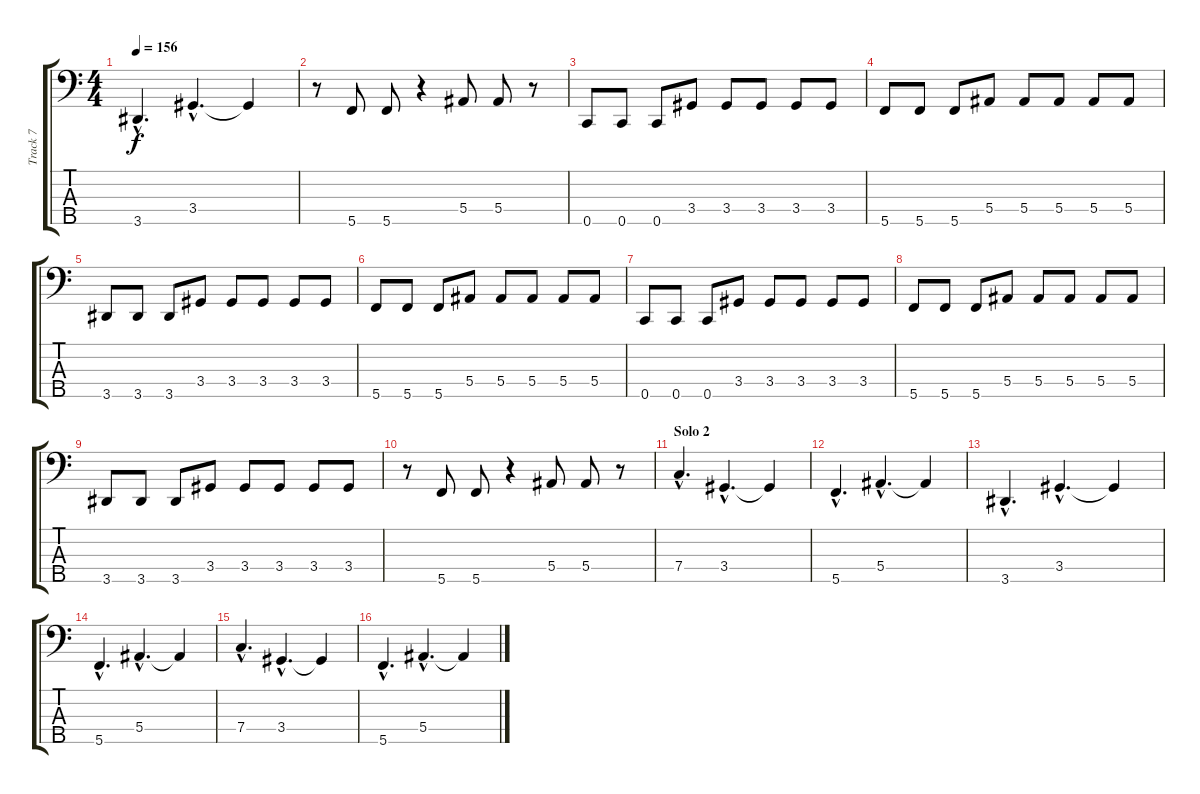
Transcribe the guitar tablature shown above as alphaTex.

\track ("Track 7" "Track 7") {instrument electricbasspick}
\staff {score tabs}
\tuning (Ab2 Eb2 Bb1 F1 C1) {hide}
\ts (4 4)
\tempo 156
\clef f4
\ks c
3.5{hac}.4{d dy f} 3.4{hac}.4{d} 3.4{t}.4 |
r.8 5.5.8 5.5.8 r.4 5.4.8 5.4.8 r.8 |
0.5.8 0.5.8 0.5.8 3.4.8 3.4.8 3.4.8 3.4.8 3.4.8 |
5.5.8 5.5.8 5.5.8 5.4.8 5.4.8 5.4.8 5.4.8 5.4.8 |
3.5.8 3.5.8 3.5.8 3.4.8 3.4.8 3.4.8 3.4.8 3.4.8 |
5.5.8 5.5.8 5.5.8 5.4.8 5.4.8 5.4.8 5.4.8 5.4.8 |
0.5.8 0.5.8 0.5.8 3.4.8 3.4.8 3.4.8 3.4.8 3.4.8 |
5.5.8 5.5.8 5.5.8 5.4.8 5.4.8 5.4.8 5.4.8 5.4.8 |
3.5.8 3.5.8 3.5.8 3.4.8 3.4.8 3.4.8 3.4.8 3.4.8 |
r.8 5.5.8 5.5.8 r.4 5.4.8 5.4.8 r.8 |
\section ("" "Solo 2")
7.4{hac}.4{d} 3.4{hac}.4{d} 3.4{t}.4 |
5.5{hac}.4{d} 5.4{hac}.4{d} 5.4{t}.4 |
3.5{hac}.4{d} 3.4{hac}.4{d} 3.4{t}.4 |
5.5{hac}.4{d} 5.4{hac}.4{d} 5.4{t}.4 |
7.4{hac}.4{d} 3.4{hac}.4{d} 3.4{t}.4 |
5.5{hac}.4{d} 5.4{hac}.4{d} 5.4{t}.4
